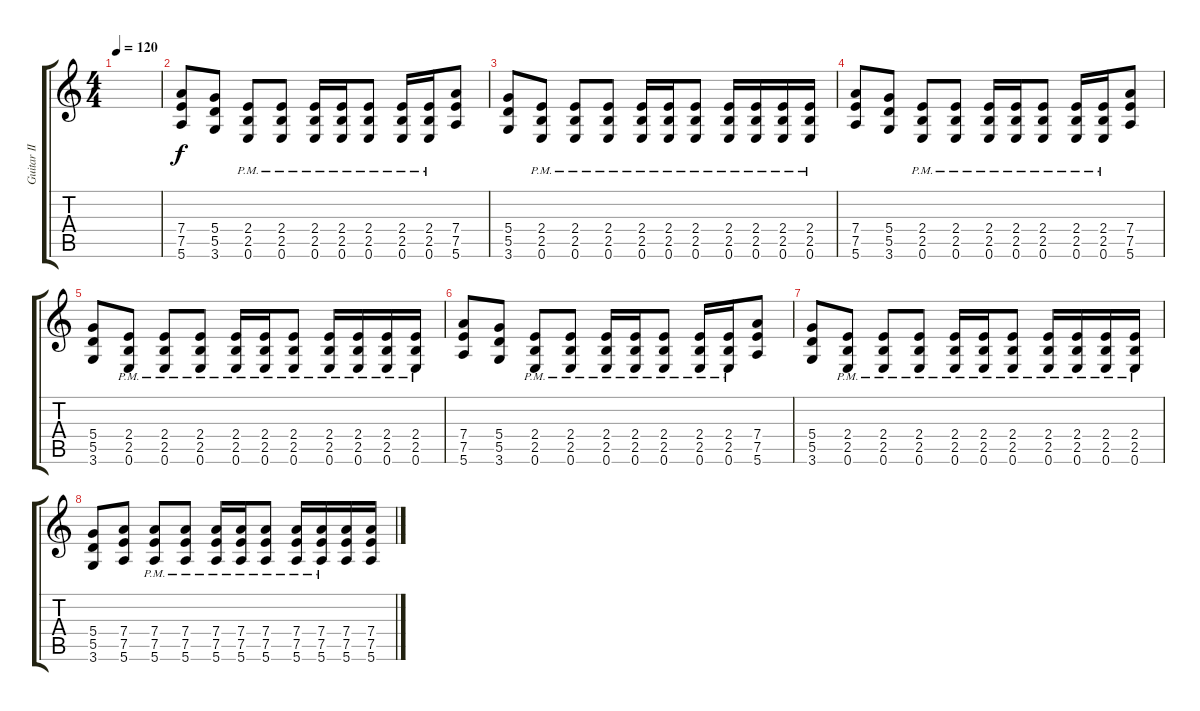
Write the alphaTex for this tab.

\track ("Guitar II" "Guitar II") {instrument distortionguitar}
\staff {score tabs}
\tuning (E4 B3 G3 D3 A2 E2) {hide}
\ts (4 4)
\tempo 120
\clef g2
\ks c
|
(7.4 7.5 5.6).8 (5.4 5.5 3.6).8 (2.4{pm} 2.5{pm} 0.6{pm}).8 (2.4{pm} 2.5{pm} 0.6{pm}).8 (2.4{pm} 2.5{pm} 0.6{pm}).16 (2.4{pm} 2.5{pm} 0.6{pm}).16 (2.4{pm} 2.5{pm} 0.6{pm}).8 (2.4{pm} 2.5{pm} 0.6{pm}).16 (2.4{pm} 2.5{pm} 0.6{pm}).16 (7.4 7.5 5.6).8 |
(5.4 5.5 3.6).8 (2.4{pm} 2.5{pm} 0.6{pm}).8 (2.4{pm} 2.5{pm} 0.6{pm}).8 (2.4{pm} 2.5{pm} 0.6{pm}).8 (2.4{pm} 2.5{pm} 0.6{pm}).16 (2.4{pm} 2.5{pm} 0.6{pm}).16 (2.4{pm} 2.5{pm} 0.6{pm}).8 (2.4{pm} 2.5{pm} 0.6{pm}).16 (2.4{pm} 2.5{pm} 0.6{pm}).16 (2.4{pm} 2.5{pm} 0.6{pm}).16 (2.4{pm} 2.5{pm} 0.6{pm}).16 |
(7.4 7.5 5.6).8 (5.4 5.5 3.6).8 (2.4{pm} 2.5{pm} 0.6{pm}).8 (2.4{pm} 2.5{pm} 0.6{pm}).8 (2.4{pm} 2.5{pm} 0.6{pm}).16 (2.4{pm} 2.5{pm} 0.6{pm}).16 (2.4{pm} 2.5{pm} 0.6{pm}).8 (2.4{pm} 2.5{pm} 0.6{pm}).16 (2.4{pm} 2.5{pm} 0.6{pm}).16 (7.4 7.5 5.6).8 |
(5.4 5.5 3.6).8 (2.4{pm} 2.5{pm} 0.6{pm}).8 (2.4{pm} 2.5{pm} 0.6{pm}).8 (2.4{pm} 2.5{pm} 0.6{pm}).8 (2.4{pm} 2.5{pm} 0.6{pm}).16 (2.4{pm} 2.5{pm} 0.6{pm}).16 (2.4{pm} 2.5{pm} 0.6{pm}).8 (2.4{pm} 2.5{pm} 0.6{pm}).16 (2.4{pm} 2.5{pm} 0.6{pm}).16 (2.4{pm} 2.5{pm} 0.6{pm}).16 (2.4{pm} 2.5{pm} 0.6{pm}).16 |
(7.4 7.5 5.6).8 (5.4 5.5 3.6).8 (2.4{pm} 2.5{pm} 0.6{pm}).8 (2.4{pm} 2.5{pm} 0.6{pm}).8 (2.4{pm} 2.5{pm} 0.6{pm}).16 (2.4{pm} 2.5{pm} 0.6{pm}).16 (2.4{pm} 2.5{pm} 0.6{pm}).8 (2.4{pm} 2.5{pm} 0.6{pm}).16 (2.4{pm} 2.5{pm} 0.6{pm}).16 (7.4 7.5 5.6).8 |
(5.4 5.5 3.6).8 (2.4{pm} 2.5{pm} 0.6{pm}).8 (2.4{pm} 2.5{pm} 0.6{pm}).8 (2.4{pm} 2.5{pm} 0.6{pm}).8 (2.4{pm} 2.5{pm} 0.6{pm}).16 (2.4{pm} 2.5{pm} 0.6{pm}).16 (2.4{pm} 2.5{pm} 0.6{pm}).8 (2.4{pm} 2.5{pm} 0.6{pm}).16 (2.4{pm} 2.5{pm} 0.6{pm}).16 (2.4{pm} 2.5{pm} 0.6{pm}).16 (2.4{pm} 2.5{pm} 0.6{pm}).16 |
(5.4 5.5 3.6).8 (7.4 7.5 5.6).8 (7.4{pm} 7.5{pm} 5.6{pm}).8 (7.4{pm} 7.5{pm} 5.6).8 (7.4{pm} 7.5{pm} 5.6{pm}).16 (7.4{pm} 7.5{pm} 5.6{pm}).16 (7.4{pm} 7.5{pm} 5.6{pm}).8 (7.4{pm} 7.5{pm} 5.6{pm}).16 (7.4{pm} 7.5{pm} 5.6{pm}).16 (7.4 7.5 5.6).16 (7.4 7.5 5.6).16
